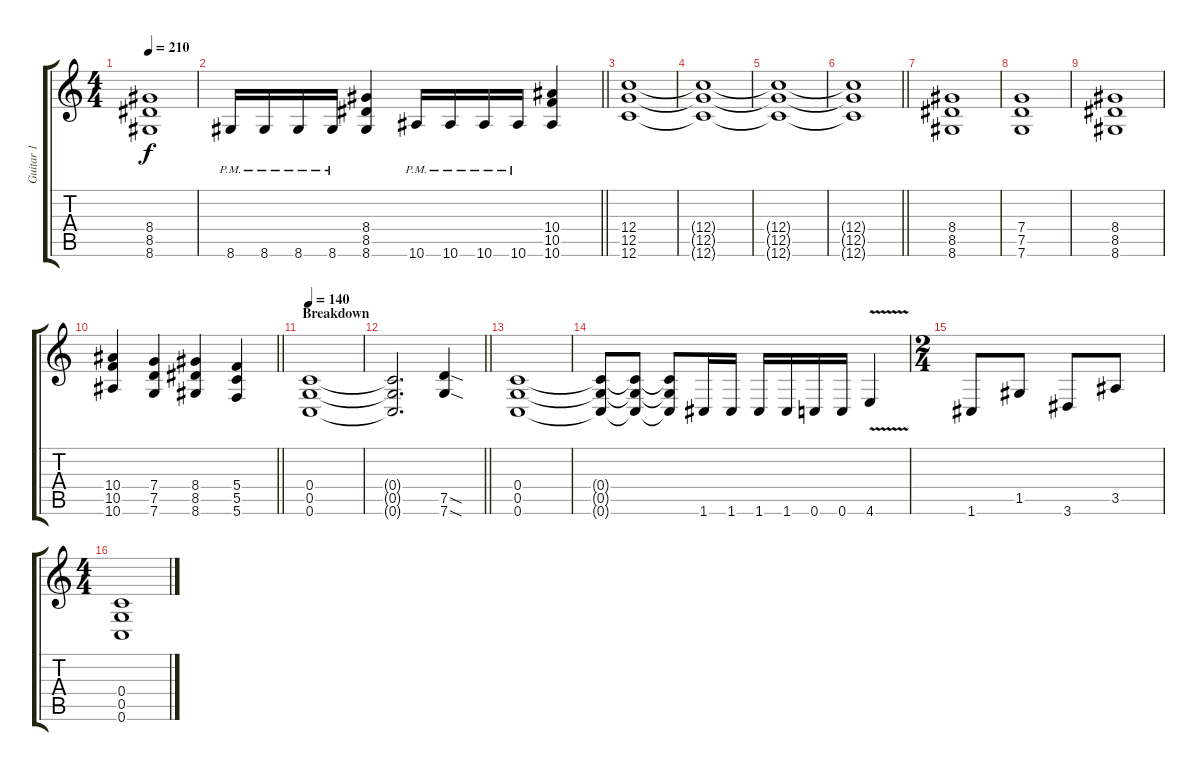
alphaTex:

\track ("Guitar 1" "Guitar 1") {instrument overdrivenguitar}
\staff {score tabs}
\tuning (D4 A3 F3 C3 G2 C2) {hide}
\ts (4 4)
\tempo 210
\clef g2
\ks c
(8.4 8.5 8.6).1{dy f} |
\barLineRight lightlight
8.6{pm}.16 8.6{pm}.16 8.6{pm}.16 8.6{pm}.16 (8.4 8.5 8.6).4 10.6{pm}.16 10.6{pm}.16 10.6{pm}.16 10.6{pm}.16 (10.4 10.5 10.6).4 |
(12.4 12.5 12.6).1 |
(12.4{t} 12.5{t} 12.6{t}).1 |
(12.4{t} 12.5{t} 12.6{t}).1 |
\barLineRight lightlight
(12.4{t} 12.5{t} 12.6{t}).1 |
(8.4 8.5 8.6).1 |
(7.4 7.5 7.6).1 |
(8.4 8.5 8.6).1 |
\barLineRight lightlight
(10.4 10.5 10.6).4 (7.4 7.5 7.6).4 (8.4 8.5 8.6).4 (5.4 5.5 5.6).4 |
\section ("" "Breakdown")
\tempo 140
(0.4 0.5 0.6).1 |
\barLineRight lightlight
(0.4{t} 0.5{t} 0.6{t}).2{d} (7.5{sod} 7.6{sod}).4 |
(0.4 0.5 0.6).1 |
(0.4{t} 0.5{t} 0.6{t}).8 (0.4{t} 0.5{t} 0.6{t}).8 (0.4{t} 0.5{t} 0.6{t}).8 1.6.16 1.6.16 1.6.16 1.6.16 0.6.16 0.6.16 4.6{v}.4 |
\ts (2 4)
1.6.8 1.5.8 3.6.8 3.5.8 |
\ts (4 4)
(0.4 0.5 0.6).1
